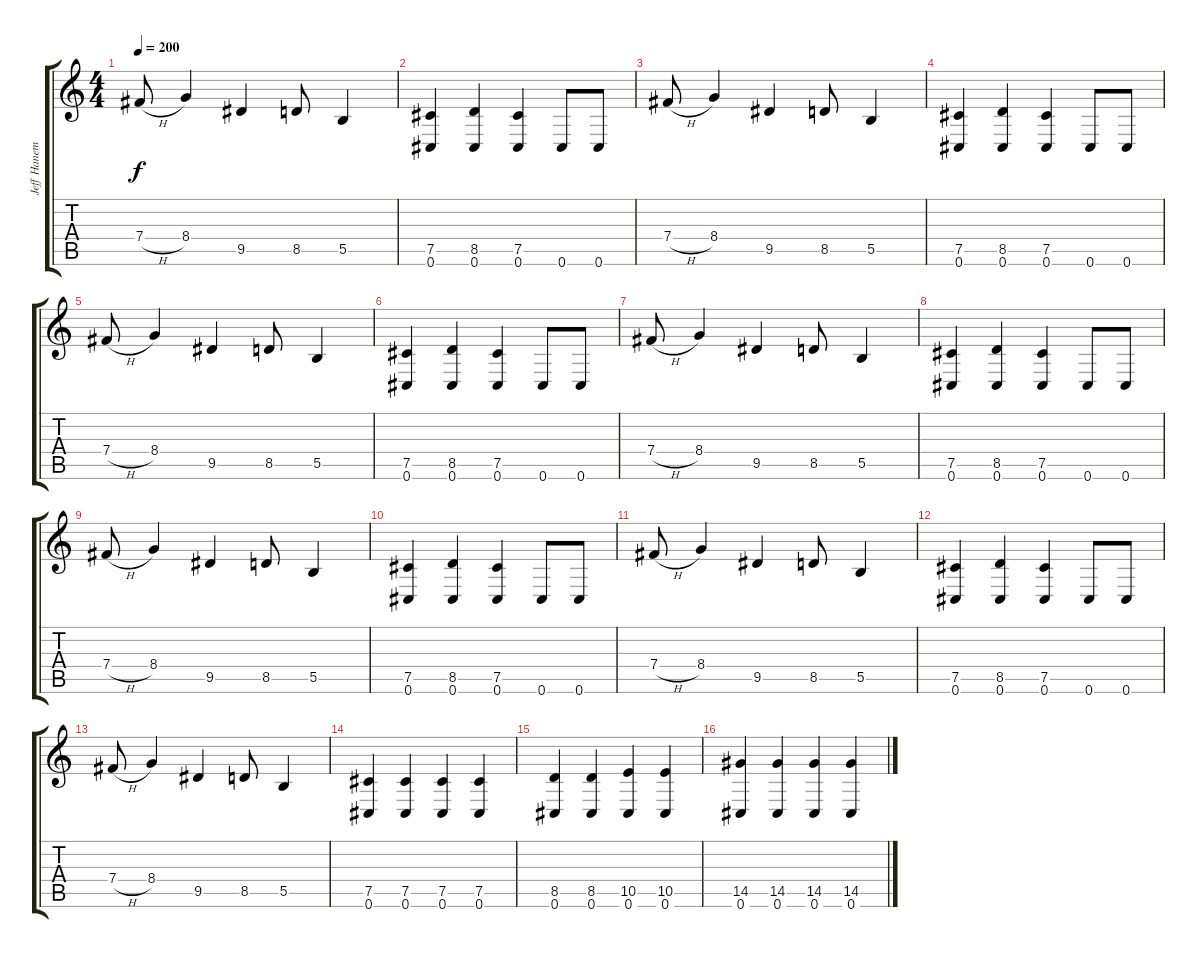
\track ("Jeff Hanemann" "Jeff Hanem") {instrument distortionguitar}
\staff {score tabs}
\tuning (Db4 Ab3 E3 B2 Gb2 Db2) {hide}
\ts (4 4)
\tempo 200
\clef g2
\ks c
7.4{h}.8{dy f} 8.4.4 9.5.4 8.5.8 5.5.4 |
(7.5 0.6).4 (8.5 0.6).4 (7.5 0.6).4 0.6.8 0.6.8 |
7.4{h}.8 8.4.4 9.5.4 8.5.8 5.5.4 |
(7.5 0.6).4 (8.5 0.6).4 (7.5 0.6).4 0.6.8 0.6.8 |
7.4{h}.8 8.4.4 9.5.4 8.5.8 5.5.4 |
(7.5 0.6).4 (8.5 0.6).4 (7.5 0.6).4 0.6.8 0.6.8 |
7.4{h}.8 8.4.4 9.5.4 8.5.8 5.5.4 |
(7.5 0.6).4 (8.5 0.6).4 (7.5 0.6).4 0.6.8 0.6.8 |
7.4{h}.8 8.4.4 9.5.4 8.5.8 5.5.4 |
(7.5 0.6).4 (8.5 0.6).4 (7.5 0.6).4 0.6.8 0.6.8 |
7.4{h}.8 8.4.4 9.5.4 8.5.8 5.5.4 |
(7.5 0.6).4 (8.5 0.6).4 (7.5 0.6).4 0.6.8 0.6.8 |
7.4{h}.8 8.4.4 9.5.4 8.5.8 5.5.4 |
(7.5 0.6).4 (7.5 0.6).4 (7.5 0.6).4 (7.5 0.6).4 |
(8.5 0.6).4 (8.5 0.6).4 (10.5 0.6).4 (10.5 0.6).4 |
(14.5 0.6).4 (14.5 0.6).4 (14.5 0.6).4 (14.5 0.6).4
